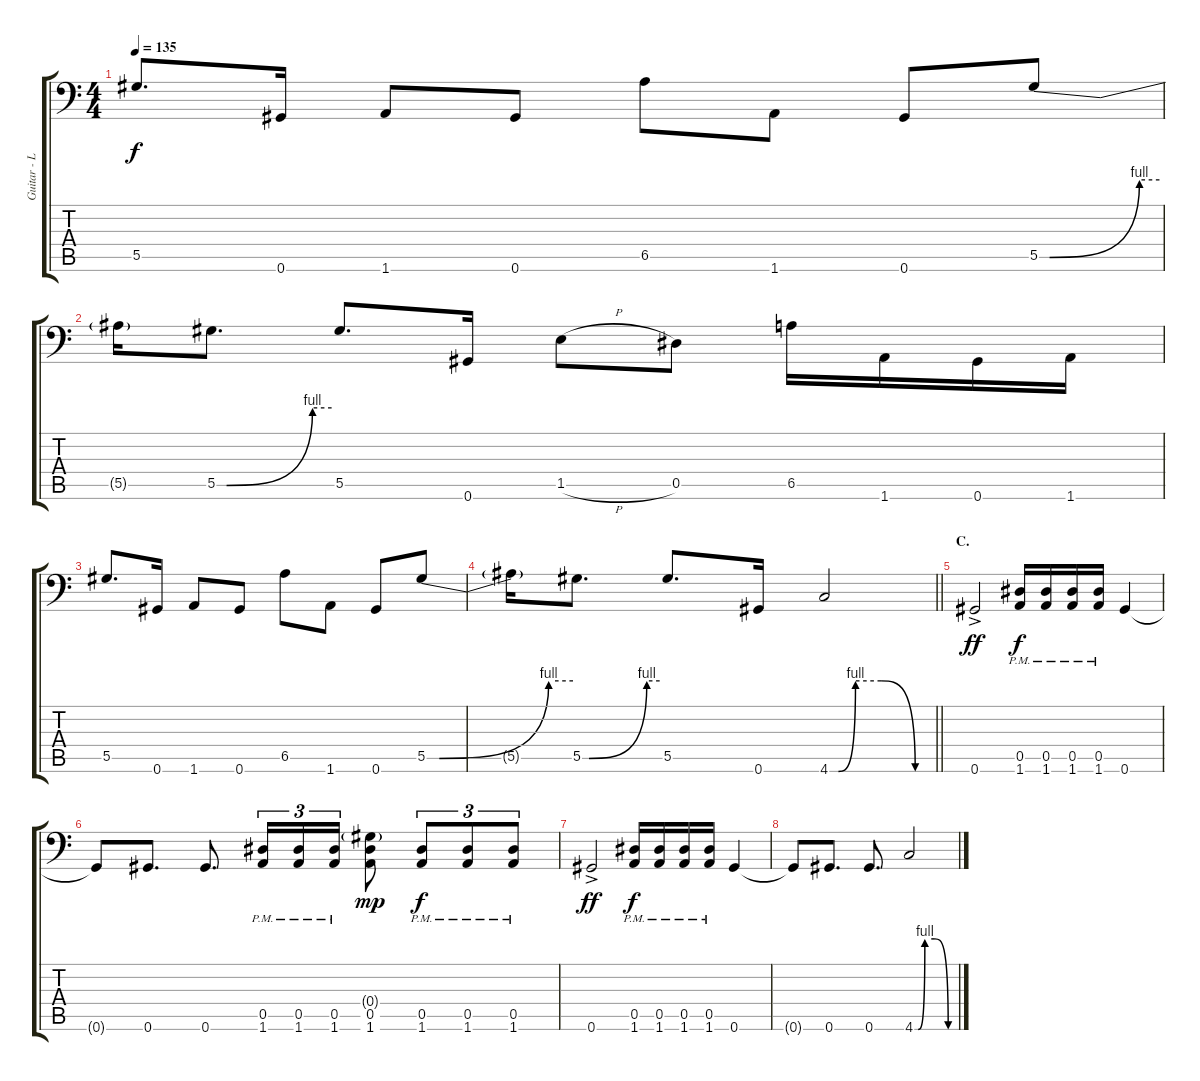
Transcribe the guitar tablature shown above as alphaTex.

\track ("Guitar - Left" "Guitar - L") {instrument distortionguitar}
\staff {score tabs}
\tuning (Bb3 F3 Db3 Ab2 Eb2 Ab1) {hide}
\ts (4 4)
\tempo 135
\clef f4
\ks c
5.5.8{d dy f} 0.6.16 1.6.8 0.6.8 6.5.8 1.6.8 0.6.8 5.5{be (custom 0 0 5 0 50 4 60 4)}.8 |
5.5{t}.16 5.5{be (custom 0 0 5 0 50 4 60 4)}.8{d} 5.5.8{d} 0.6.16 1.5{h}.8 0.5.8 6.5.16 1.6.16 0.6.16 1.6.16 |
5.5.8{d} 0.6.16 1.6.8 0.6.8 6.5.8 1.6.8 0.6.8 5.5{be (custom 0 0 5 0 50 4 60 4)}.8 |
\barLineRight lightlight
5.5{t}.16 5.5{be (custom 0 0 5 0 50 4 60 4)}.8{d} 5.5.8{d} 0.6.16 4.6{be (custom 0 0 5 0 15 4 30 4 50 0 60 0)}.2 |
\section ("" "C.")
0.6{ac}.2{dy ff} (0.5{pm} 1.6{pm}).16{dy f} (0.5{pm} 1.6{pm}).16 (0.5{pm} 1.6{pm}).16 (0.5{pm} 1.6{pm}).16 0.6.4 |
0.6{t}.8 0.6.8{d} 0.6.8{d} (0.5{pm} 1.6{pm}).16{tu (3 2)} (0.5{pm} 1.6{pm}).16{tu (3 2)} (0.5{pm} 1.6{pm}).16{tu (3 2)} (0.4{g} 0.5 1.6).8{dy mp} (0.5{pm} 1.6{pm}).8{tu (3 2) dy f} (0.5{pm} 1.6{pm}).8{tu (3 2)} (0.5{pm} 1.6{pm}).8{tu (3 2)} |
0.6{ac}.2{dy ff} (0.5{pm} 1.6{pm}).16{dy f} (0.5{pm} 1.6{pm}).16 (0.5{pm} 1.6{pm}).16 (0.5{pm} 1.6{pm}).16 0.6.4 |
0.6{t}.8 0.6.8{d} 0.6.8{d} 4.6{be (custom 0 0 5 0 15 4 30 4 50 0 60 0)}.2
